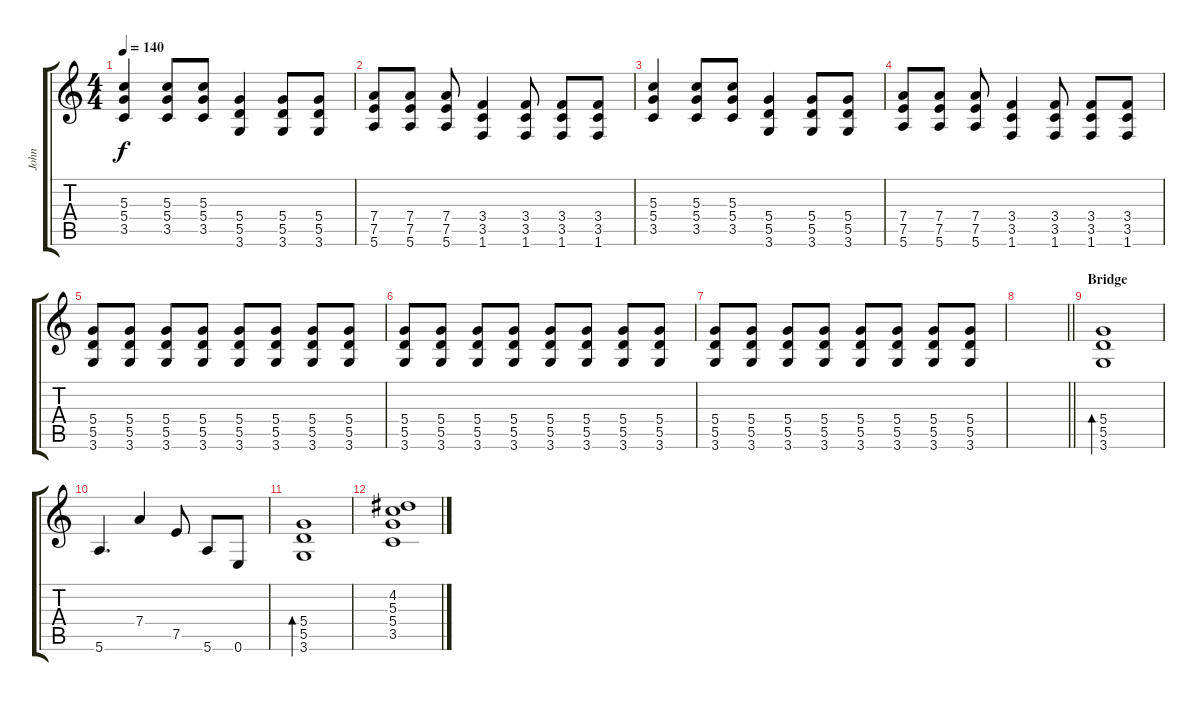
\track ("John" "John") {instrument overdrivenguitar}
\staff {score tabs}
\tuning (E4 B3 G3 D3 A2 E2) {hide}
\ts (4 4)
\tempo 140
\clef g2
\ks c
(5.3 5.4 3.5).4{dy f} (5.3 5.4 3.5).8 (5.3 5.4 3.5).8 (5.4 5.5 3.6).4 (5.4 5.5 3.6).8 (5.4 5.5 3.6).8 |
(7.4 7.5 5.6).8 (7.4 7.5 5.6).8 (7.4 7.5 5.6).8 (3.4 3.5 1.6).4 (3.4 3.5 1.6).8 (3.4 3.5 1.6).8 (3.4 3.5 1.6).8 |
(5.3 5.4 3.5).4 (5.3 5.4 3.5).8 (5.3 5.4 3.5).8 (5.4 5.5 3.6).4 (5.4 5.5 3.6).8 (5.4 5.5 3.6).8 |
(7.4 7.5 5.6).8 (7.4 7.5 5.6).8 (7.4 7.5 5.6).8 (3.4 3.5 1.6).4 (3.4 3.5 1.6).8 (3.4 3.5 1.6).8 (3.4 3.5 1.6).8 |
(5.4 5.5 3.6).8 (5.4 5.5 3.6).8 (5.4 5.5 3.6).8 (5.4 5.5 3.6).8 (5.4 5.5 3.6).8 (5.4 5.5 3.6).8 (5.4 5.5 3.6).8 (5.4 5.5 3.6).8 |
(5.4 5.5 3.6).8 (5.4 5.5 3.6).8 (5.4 5.5 3.6).8 (5.4 5.5 3.6).8 (5.4 5.5 3.6).8 (5.4 5.5 3.6).8 (5.4 5.5 3.6).8 (5.4 5.5 3.6).8 |
(5.4 5.5 3.6).8 (5.4 5.5 3.6).8 (5.4 5.5 3.6).8 (5.4 5.5 3.6).8 (5.4 5.5 3.6).8 (5.4 5.5 3.6).8 (5.4 5.5 3.6).8 (5.4 5.5 3.6).8 |
\barLineRight lightlight
|
\section ("" "Bridge")
(5.4 5.5 3.6).1{bd 240 volume 16 instrument electricguitarclean} |
5.6.4{d} 7.4.4 7.5.8 5.6.8 0.6.8 |
(5.4 5.5 3.6).1{bd 240} |
(4.2 5.3 5.4 3.5).1{instrument overdrivenguitar}
